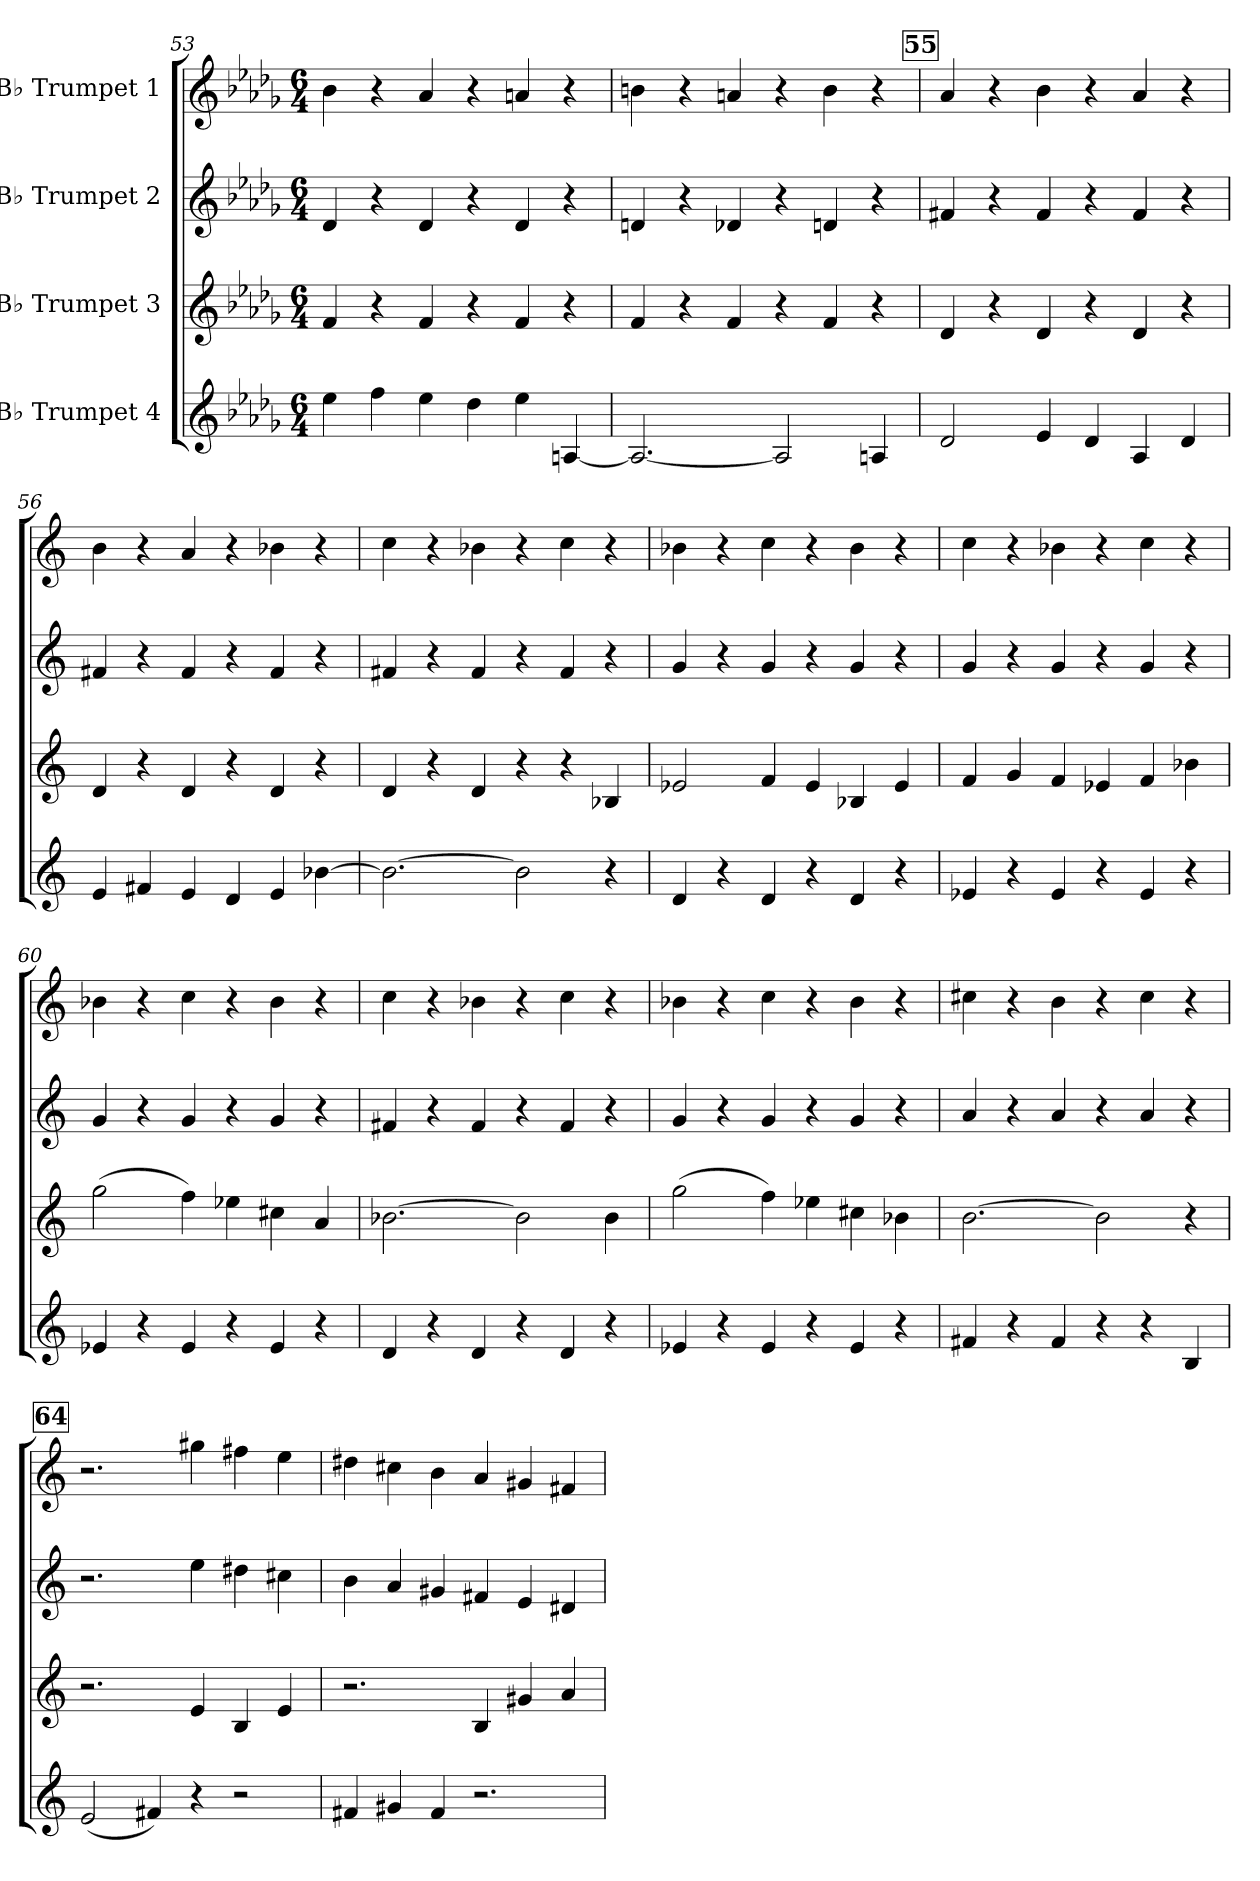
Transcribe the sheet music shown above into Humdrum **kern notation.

**kern	**kern	**kern	**kern
*part4	*part3	*part2	*part1
*staff4	*staff3	*staff2	*staff1
*I"B♭ Trumpet 4	*I"B♭ Trumpet 3	*I"B♭ Trumpet 2	*I"B♭ Trumpet 1
*clefG2	*clefG2	*clefG2	*clefG2
*ITrd1c2	*ITrd1c2	*ITrd1c2	*ITrd1c2
*k[b-e-a-d-g-c-f-]	*k[b-e-a-d-g-c-f-]	*k[b-e-a-d-g-c-f-]	*k[b-e-a-d-g-c-f-]
*M6/4	*M6/4	*M6/4	*M6/4
=53	=53	=53	=53
4dd-\	4e-/	4c-/	4a-\
4ee-\	4r	4r	4r
4dd-\	4e-/	4c-/	4g-/
4cc-\	4r	4r	4r
4dd-\	4e-/	4c-/	4gn/
[4Gn/	4r	4r	4r
!!LO:PB:g=z
=54	=54	=54	=54
2.G/_	4e-/	4cn/	4an\
.	4r	4r	4r
.	4e-/	4c-X/	4gn/
2G/]	4r	4r	4r
.	4e-/	4cn/	4a\
4Gn/	4r	4r	4r
!!LO:REH:place=s1:a:B:fs=14:t=55
=55	=55	=55	=55
*k[b-e-]	*k[b-e-]	*k[b-e-]	*k[b-e-]
2c/	4c/	4en/	4g/
.	4r	4r	4r
4d/	4c/	4e/	4a\
4c/	4r	4r	4r
4G/	4c/	4e/	4g/
4c/	4r	4r	4r
=56	=56	=56	=56
4d/	4c/	4en/	4a\
4en/	4r	4r	4r
4d/	4c/	4e/	4g/
4c/	4r	4r	4r
4d/	4c/	4e/	4a-X\
[4a-X\	4r	4r	4r
=57	=57	=57	=57
2.a-\_	4c/	4en/	4b-\
.	4r	4r	4r
.	4c/	4e/	4a-X\
2a-\]	4r	4r	4r
.	4r	4e/	4b-\
4r	4A-X/	4r	4r
=58	=58	=58	=58
4c/	2d-X/	4f/	4a-X\
4r	.	4r	4r
4c/	4e-/	4f/	4b-\
4r	4d-/	4r	4r
4c/	4A-X/	4f/	4a-\
4r	4d-/	4r	4r
!!LO:LB:g=z
=59	=59	=59	=59
4d-X/	4e-/	4f/	4b-\
4r	4f/	4r	4r
4d-/	4e-/	4f/	4a-X\
4r	4d-X/	4r	4r
4d-/	4e-/	4f/	4b-\
4r	4a-X\	4r	4r
=60	=60	=60	=60
4d-X/	(2ff\	4f/	4a-X\
4r	.	4r	4r
4d-/	4ee-\)	4f/	4b-\
4r	4dd-X\	4r	4r
4d-/	4bn\	4f/	4a-\
4r	4g/	4r	4r
=61	=61	=61	=61
4c/	[2.a-X\	4en/	4b-\
4r	.	4r	4r
4c/	.	4e/	4a-X\
4r	2a-\]	4r	4r
4c/	.	4e/	4b-\
4r	4a-\	4r	4r
=62	=62	=62	=62
4d-X/	(2ff\	4f/	4a-X\
4r	.	4r	4r
4d-/	4ee-\)	4f/	4b-\
4r	4dd-X\	4r	4r
4d-/	4bn\	4f/	4a-\
4r	4a-X\	4r	4r
=63	=63	=63	=63
4en/	[2.a\	4g/	4bn\
4r	.	4r	4r
4e/	.	4g/	4a\
4r	2a\]	4r	4r
4r	.	4g/	4b\
4A/	4r	4r	4r
!!LO:REH:place=s1:a:B:fs=14:t=64
=64	=64	=64	=64
(2d/	2.r	2.r	2.r
4en/)	.	.	.
4r	4d/	4dd\	4ff#X\
2r	4A/	4cc#X\	4een\
.	4d/	4bn\	4dd\
!!LO:LB:g=z
=65	=65	=65	=65
4en/	2.r	4a\	4cc#X\
4f#X/	.	4g/	4bn\
4e/	.	4f#X/	4a\
2.r	4A/	4en/	4g/
.	4f#X/	4d/	4f#X/
.	4g/	4c#X/	4en/
=	=	=	=
*-	*-	*-	*-
